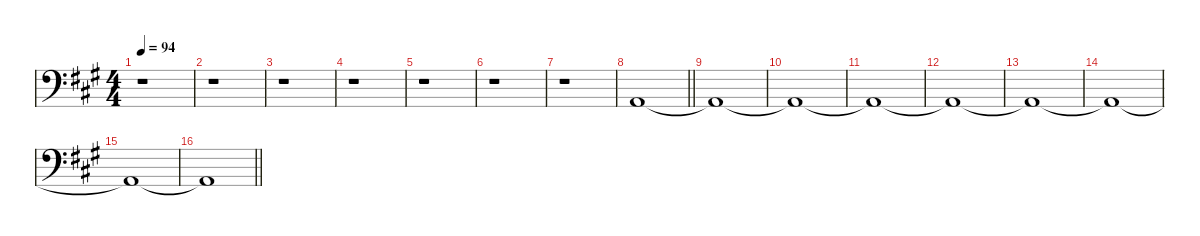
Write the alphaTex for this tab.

\defaultSystemsLayout 4
\hideDynamics
\bracketExtendMode nobrackets
\singleTrackTrackNamePolicy hidden
\multiTrackTrackNamePolicy hidden
\firstSystemTrackNameMode fullname
\firstSystemTrackNameOrientation horizontal
\otherSystemsTrackNameOrientation horizontal
\track ("Synth" "fx.synth.") {defaultSystemsLayout 16 instrument fx7echoes}
\staff {score}
\tuning (E4 B3 G3 D3 A2 E2)
\ts (4 4)
\tempo 94
\clef f4
\ks a
r.1{dy f beam Down} |
r.1{beam Down} |
r.1{beam Down} |
r.1{beam Down} |
r.1{beam Down} |
r.1{beam Down} |
r.1{beam Down} |
\barLineRight lightlight
0.5{acc forcenatural}.1{beam Up} |
0.5{t acc forcenatural}.1{beam Up} |
0.5{t acc forcenatural}.1{beam Up} |
0.5{t acc forcenatural}.1{beam Up} |
0.5{t acc forcenatural}.1{beam Up} |
0.5{t acc forcenatural}.1{beam Up} |
0.5{t acc forcenatural}.1{beam Up} |
0.5{t acc forcenatural}.1{beam Up} |
\barLineRight lightlight
0.5{t acc forcenatural}.1{beam Up}
